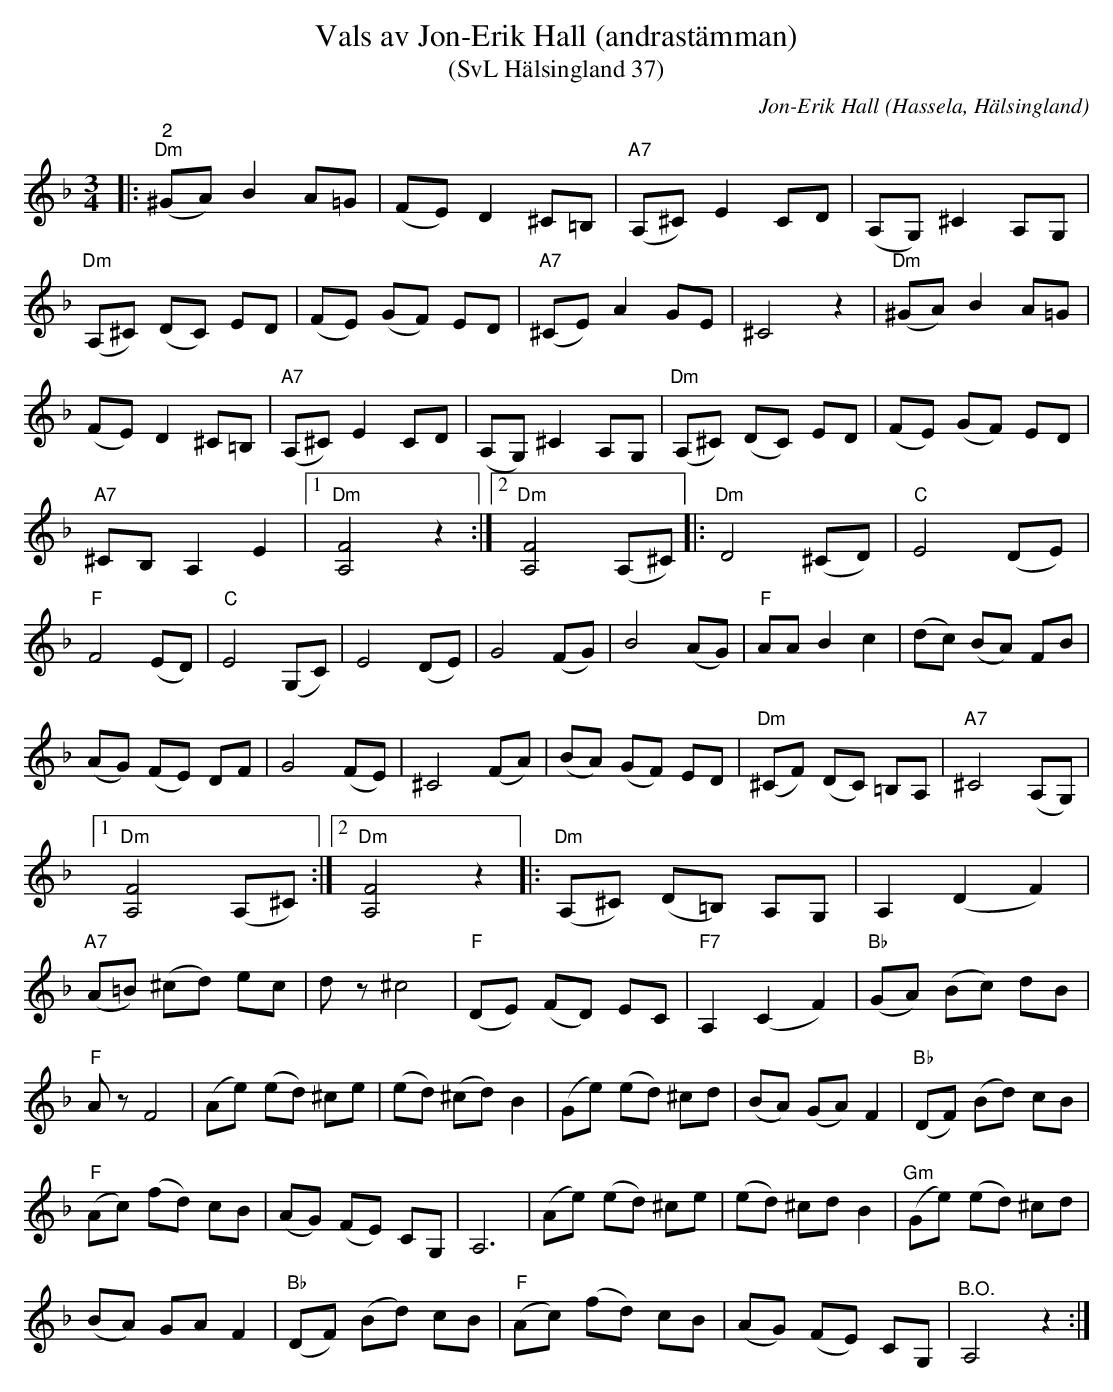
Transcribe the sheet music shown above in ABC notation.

X:1
T:Vals av Jon-Erik Hall (andrastämman)
T:(SvL Hälsingland 37)
C:Jon-Erik Hall
O:Hassela, Hälsingland
L:1/8
M:3/4
K:F
|:"^2""Dm" (^GA) B2 A=G | (FE) D2 ^C=B, |"A7" (A,^C) E2 CD | (A,G,) ^C2 A,G, |
"Dm" (A,^C) (DC) ED | (FE) (GF) ED |"A7" (^CE) A2 GE | ^C4 z2 |"Dm" (^GA) B2 A=G |
(FE) D2 ^C=B, |"A7" (A,^C) E2 CD | (A,G,) ^C2 A,G, |"Dm" (A,^C) (DC) ED | (FE) (GF) ED |
"A7" ^CB, A,2 E2 |1"Dm" [A,F]4 z2 :|2"Dm" [A,F]4 (A,^C) |:"Dm" D4 (^CD) |"C" E4 (DE) |
"F" F4 (ED) |"C" E4 (G,C) | E4 (DE) | G4 (FG) | B4 (AG) |"F" AA B2 c2 | (dc) (BA) FB |
(AG) (FE) DF | G4 (FE) | ^C4 (FA) | (BA) (GF) ED |"Dm" (^CF) (DC) =B,A, |"A7" ^C4 (A,G,) |1
"Dm" [A,F]4 (A,^C) :|2"Dm" [A,F]4 z2 |:"Dm" (A,^C) (D=B,) A,G, | A,2 (D2 F2) |
"A7" (A=B) (^cd) ec | d z ^c4 |"F" (DE) (FD) EC |"F7" A,2 (C2 F2) |"Bb" (GA) (Bc) dB |
"F" A z F4 | (Ae) (ed) ^ce | (ed) (^cd) B2 | (Ge) (ed) ^cd | (BA) (GA) F2 |"Bb" (DF) (Bd) cB |
"F" (Ac) (fd) cB | (AG) (FE) CG, | A,6 | (Ae) (ed) ^ce | (ed) ^cd B2 |"Gm" (Ge) (ed) ^cd |
(BA) GA F2 |"Bb" (DF) (Bd) cB |"F" (Ac) (fd) cB | (AG) (FE) CG, |"^B.O." A,4 z2 :|
